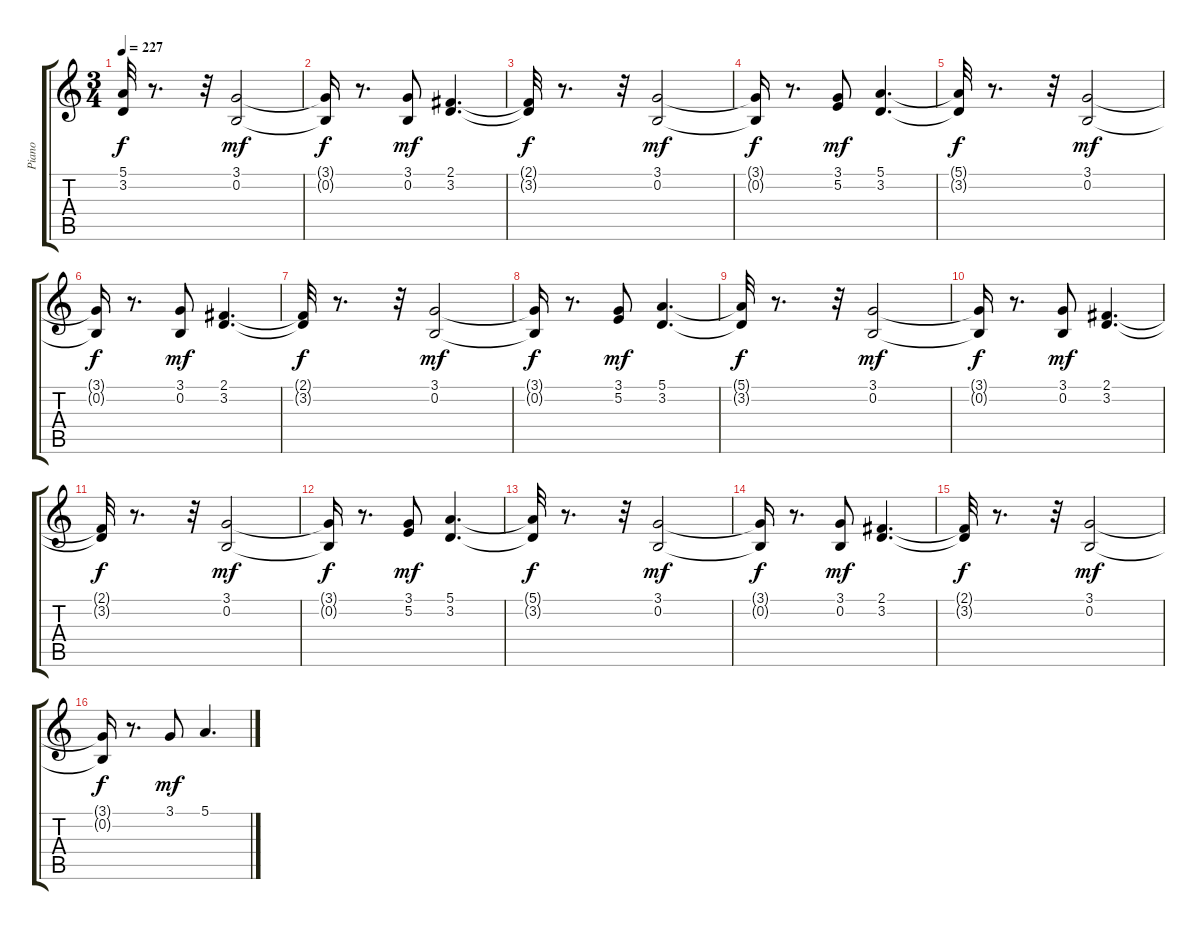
\track ("Piano" "Piano") {instrument acousticgrandpiano}
\staff {score tabs}
\tuning (E4 B3 G3 D3 A2 E2) {hide}
\ts (3 4)
\tempo 227
\clef g2
\ks c
(5.1{t} 3.2{t}).32{dy f} r.8{d} r.32 (3.1 0.2).2{dy mf} |
(3.1{t} 0.2{t}).16{dy f} r.8{d} (3.1 0.2).8{dy mf} (2.1 3.2).4{d} |
(2.1{t} 3.2{t}).32{dy f} r.8{d} r.32 (3.1 0.2).2{dy mf} |
(3.1{t} 0.2{t}).16{dy f} r.8{d} (3.1 5.2).8{dy mf} (5.1 3.2).4{d} |
(5.1{t} 3.2{t}).32{dy f} r.8{d} r.32 (3.1 0.2).2{dy mf} |
(3.1{t} 0.2{t}).16{dy f} r.8{d} (3.1 0.2).8{dy mf} (2.1 3.2).4{d} |
(2.1{t} 3.2{t}).32{dy f} r.8{d} r.32 (3.1 0.2).2{dy mf} |
(3.1{t} 0.2{t}).16{dy f} r.8{d} (3.1 5.2).8{dy mf} (5.1 3.2).4{d} |
(5.1{t} 3.2{t}).32{dy f} r.8{d} r.32 (3.1 0.2).2{dy mf} |
(3.1{t} 0.2{t}).16{dy f} r.8{d} (3.1 0.2).8{dy mf} (2.1 3.2).4{d} |
(2.1{t} 3.2{t}).32{dy f} r.8{d} r.32 (3.1 0.2).2{dy mf} |
(3.1{t} 0.2{t}).16{dy f} r.8{d} (3.1 5.2).8{dy mf} (5.1 3.2).4{d} |
(5.1{t} 3.2{t}).32{dy f} r.8{d} r.32 (3.1 0.2).2{dy mf} |
(3.1{t} 0.2{t}).16{dy f} r.8{d} (3.1 0.2).8{dy mf} (2.1 3.2).4{d} |
(2.1{t} 3.2{t}).32{dy f} r.8{d} r.32 (3.1 0.2).2{dy mf} |
(3.1{t} 0.2{t}).16{dy f} r.8{d} 3.1.8{dy mf} 5.1.4{d}
